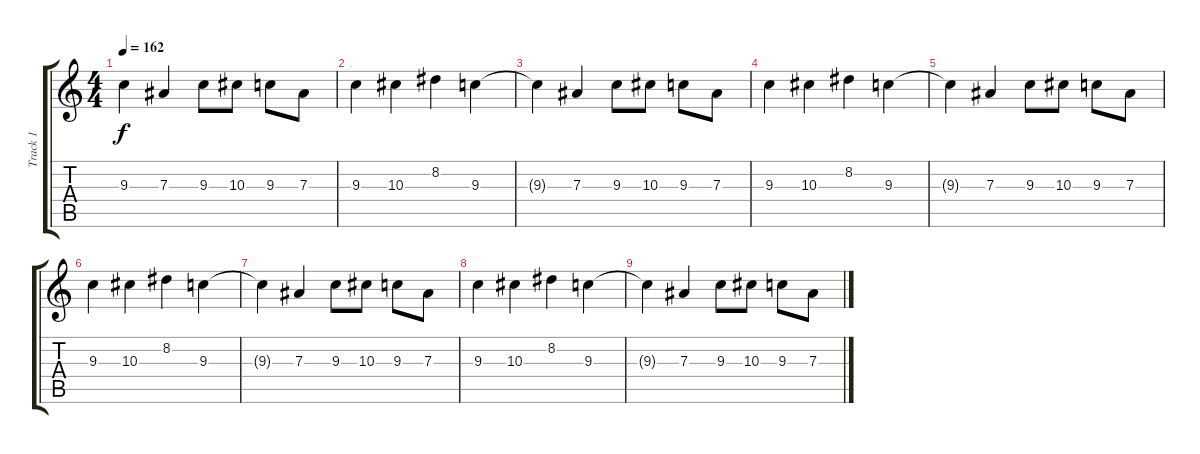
\track ("Track 1" "Track 1") {instrument electricguitarclean}
\staff {score tabs}
\tuning (C4 G3 Eb3 Bb2 F2 C2) {hide}
\ts (4 4)
\tempo 162
\clef g2
\ks c
9.3{t}.4{dy f} 7.3.4 9.3.8 10.3.8 9.3.8 7.3.8 |
9.3.4 10.3.4 8.2.4 9.3.4 |
9.3{t}.4 7.3.4 9.3.8 10.3.8 9.3.8 7.3.8 |
9.3.4 10.3.4 8.2.4 9.3.4 |
9.3{t}.4 7.3.4 9.3.8 10.3.8 9.3.8 7.3.8 |
9.3.4 10.3.4 8.2.4 9.3.4 |
9.3{t}.4 7.3.4 9.3.8 10.3.8 9.3.8 7.3.8 |
9.3.4 10.3.4 8.2.4 9.3.4 |
9.3{t}.4 7.3.4 9.3.8 10.3.8 9.3.8 7.3.8
